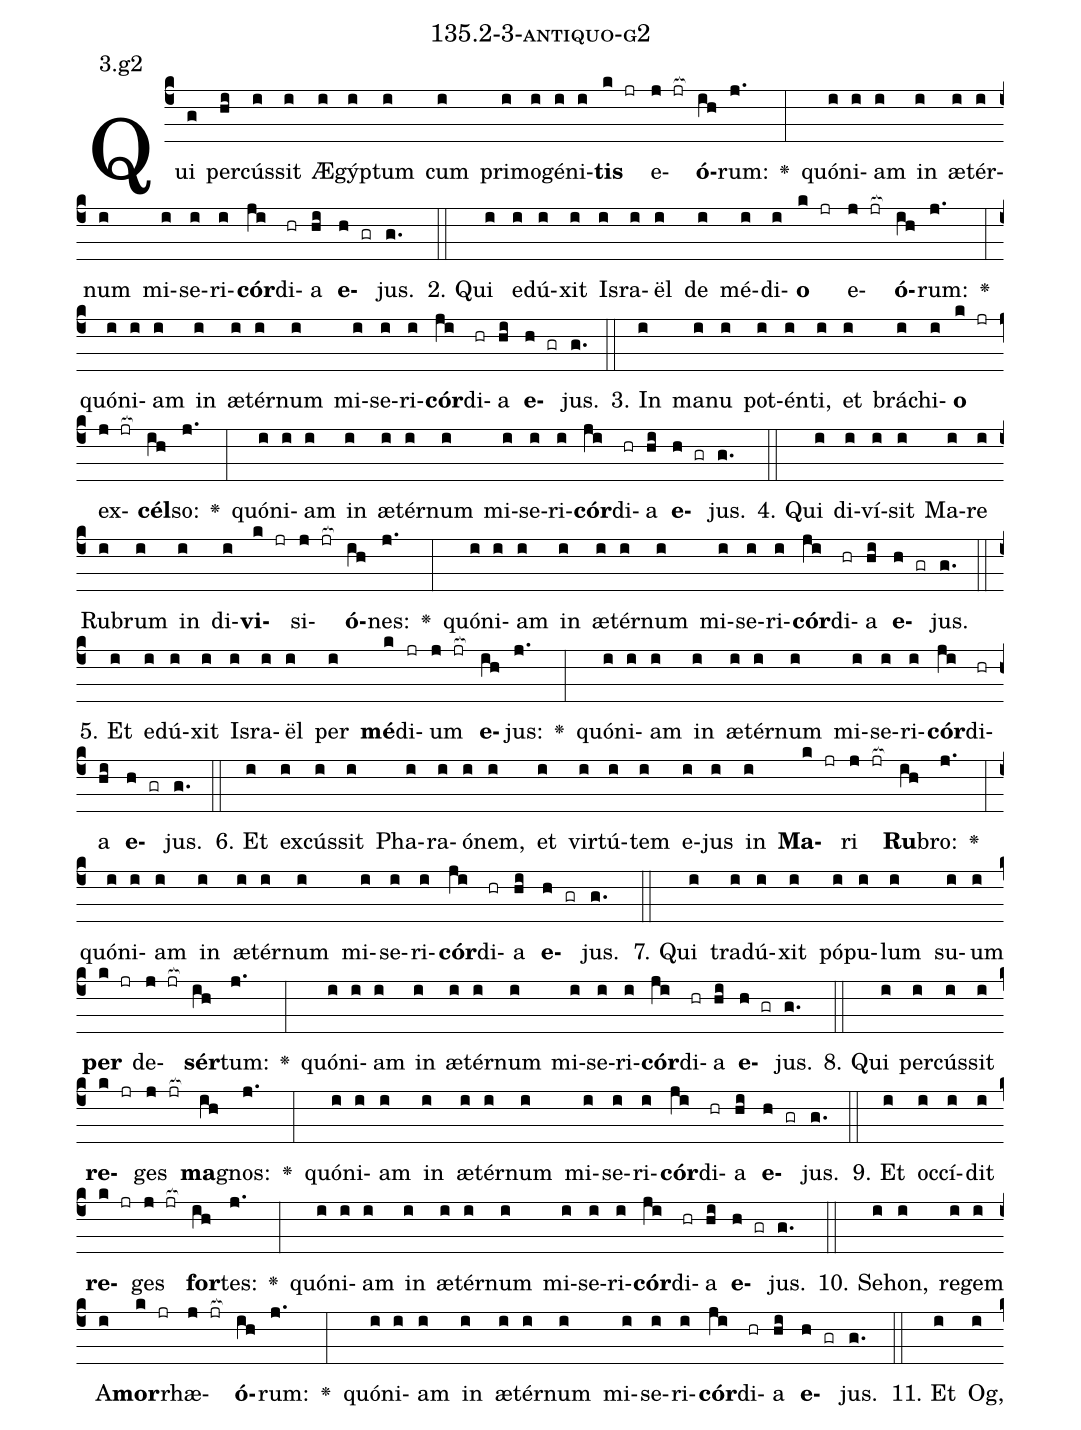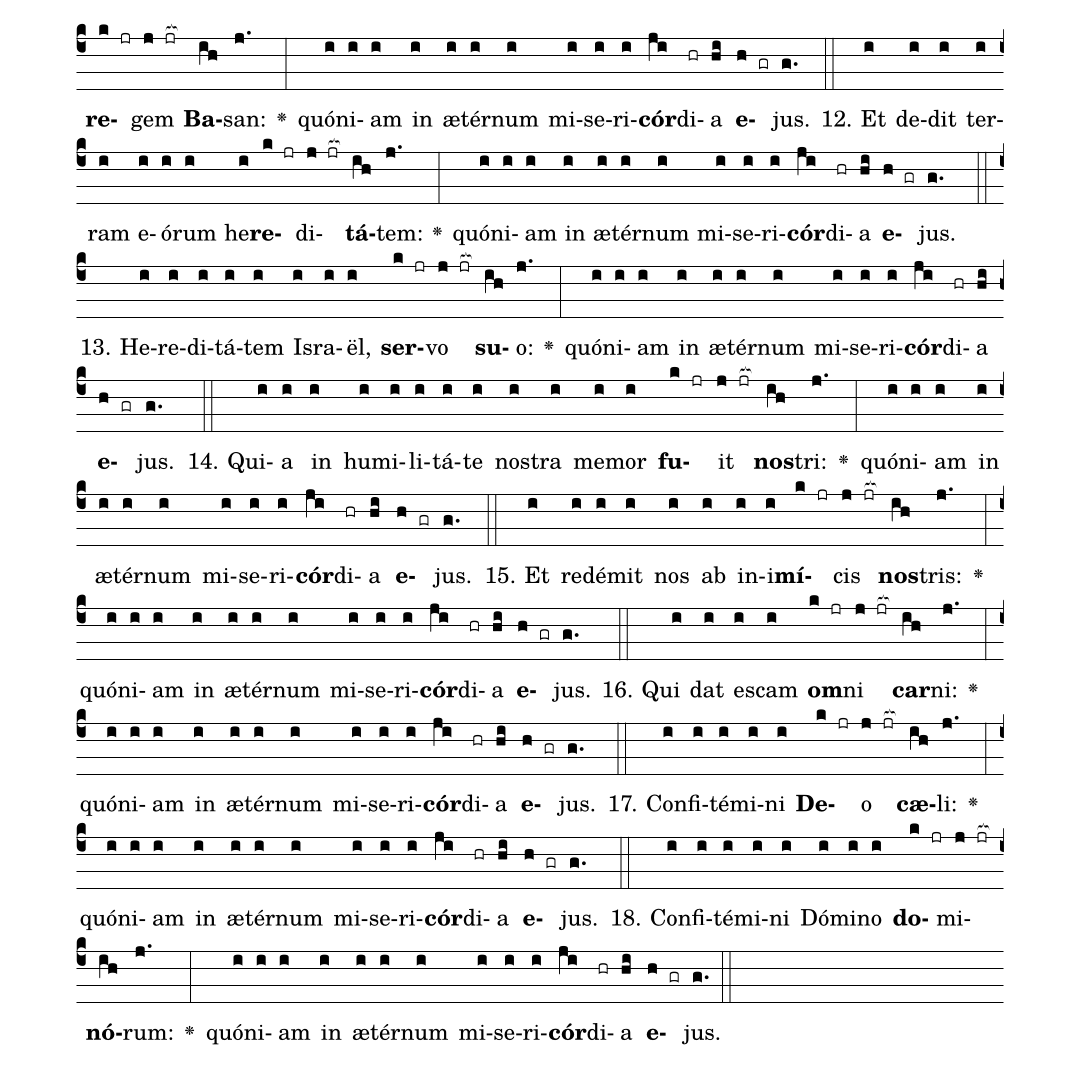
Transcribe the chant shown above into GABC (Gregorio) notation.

name: 135.2-3-antiquo-g2;
annotation: 3.g2;
%%
(c4)Qui(g) per(hi)cús(i)sit(i) Æ(i)gýp(i)tum(i) cum(i) pri(i)mo(i)gé(i)ni(i)<b>tis</b>(k jr) e(j jr[ocb:1{])<b>ó</b>(ih[ocb:0}])rum:(j.) <v>\greheightstar</v>(:) quón(i)i(i)am(i) in(i) æ(i)tér(i)num(i) mi(i)se(i)ri(i)<b>cór</b>(ji)di(hr)a(hi) <b>e</b>(h gr)jus.(g.) (::)
2. Qui(i) e(i)dú(i)xit(i) Is(i)ra(i)ël(i) de(i) mé(i)di(i)<b>o</b>(k jr) e(j jr[ocb:1{])<b>ó</b>(ih[ocb:0}])rum:(j.) <v>\greheightstar</v>(:) quón(i)i(i)am(i) in(i) æ(i)tér(i)num(i) mi(i)se(i)ri(i)<b>cór</b>(ji)di(hr)a(hi) <b>e</b>(h gr)jus.(g.) (::)
3. In(i) ma(i)nu(i) pot(i)én(i)ti,(i) et(i) brá(i)chi(i)<b>o</b>(k jr) ex(j jr[ocb:1{])<b>cél</b>(ih[ocb:0}])so:(j.) <v>\greheightstar</v>(:) quón(i)i(i)am(i) in(i) æ(i)tér(i)num(i) mi(i)se(i)ri(i)<b>cór</b>(ji)di(hr)a(hi) <b>e</b>(h gr)jus.(g.) (::)
4. Qui(i) di(i)ví(i)sit(i) Ma(i)re(i) Ru(i)brum(i) in(i) di(i)<b>vi</b>(k jr)si(j jr[ocb:1{])<b>ó</b>(ih[ocb:0}])nes:(j.) <v>\greheightstar</v>(:) quón(i)i(i)am(i) in(i) æ(i)tér(i)num(i) mi(i)se(i)ri(i)<b>cór</b>(ji)di(hr)a(hi) <b>e</b>(h gr)jus.(g.) (::)
5. Et(i) e(i)dú(i)xit(i) Is(i)ra(i)ël(i) per(i) <b>mé</b>(k)di(jr)um(j jr[ocb:1{]) <b>e</b>(ih[ocb:0}])jus:(j.) <v>\greheightstar</v>(:) quón(i)i(i)am(i) in(i) æ(i)tér(i)num(i) mi(i)se(i)ri(i)<b>cór</b>(ji)di(hr)a(hi) <b>e</b>(h gr)jus.(g.) (::)
6. Et(i) ex(i)cús(i)sit(i) Pha(i)ra(i)ó(i)nem,(i) et(i) vir(i)tú(i)tem(i) e(i)jus(i) in(i) <b>Ma</b>(k jr)ri(j jr[ocb:1{]) <b>Ru</b>(ih[ocb:0}])bro:(j.) <v>\greheightstar</v>(:) quón(i)i(i)am(i) in(i) æ(i)tér(i)num(i) mi(i)se(i)ri(i)<b>cór</b>(ji)di(hr)a(hi) <b>e</b>(h gr)jus.(g.) (::)
7. Qui(i) tra(i)dú(i)xit(i) pó(i)pu(i)lum(i) su(i)um(i) <b>per</b>(k jr) de(j jr[ocb:1{])<b>sér</b>(ih[ocb:0}])tum:(j.) <v>\greheightstar</v>(:) quón(i)i(i)am(i) in(i) æ(i)tér(i)num(i) mi(i)se(i)ri(i)<b>cór</b>(ji)di(hr)a(hi) <b>e</b>(h gr)jus.(g.) (::)
8. Qui(i) per(i)cús(i)sit(i) <b>re</b>(k jr)ges(j jr[ocb:1{]) <b>ma</b>(ih[ocb:0}])gnos:(j.) <v>\greheightstar</v>(:) quón(i)i(i)am(i) in(i) æ(i)tér(i)num(i) mi(i)se(i)ri(i)<b>cór</b>(ji)di(hr)a(hi) <b>e</b>(h gr)jus.(g.) (::)
9. Et(i) oc(i)cí(i)dit(i) <b>re</b>(k jr)ges(j jr[ocb:1{]) <b>for</b>(ih[ocb:0}])tes:(j.) <v>\greheightstar</v>(:) quón(i)i(i)am(i) in(i) æ(i)tér(i)num(i) mi(i)se(i)ri(i)<b>cór</b>(ji)di(hr)a(hi) <b>e</b>(h gr)jus.(g.) (::)
10. Se(i)hon,(i) re(i)gem(i) A(i)<b>mor</b>(k jr)rhæ(j jr[ocb:1{])<b>ó</b>(ih[ocb:0}])rum:(j.) <v>\greheightstar</v>(:) quón(i)i(i)am(i) in(i) æ(i)tér(i)num(i) mi(i)se(i)ri(i)<b>cór</b>(ji)di(hr)a(hi) <b>e</b>(h gr)jus.(g.) (::)
11. Et(i) Og,(i) <b>re</b>(k jr)gem(j jr[ocb:1{]) <b>Ba</b>(ih[ocb:0}])san:(j.) <v>\greheightstar</v>(:) quón(i)i(i)am(i) in(i) æ(i)tér(i)num(i) mi(i)se(i)ri(i)<b>cór</b>(ji)di(hr)a(hi) <b>e</b>(h gr)jus.(g.) (::)
12. Et(i) de(i)dit(i) ter(i)ram(i) e(i)ó(i)rum(i) he(i)<b>re</b>(k jr)di(j jr[ocb:1{])<b>tá</b>(ih[ocb:0}])tem:(j.) <v>\greheightstar</v>(:) quón(i)i(i)am(i) in(i) æ(i)tér(i)num(i) mi(i)se(i)ri(i)<b>cór</b>(ji)di(hr)a(hi) <b>e</b>(h gr)jus.(g.) (::)
13. He(i)re(i)di(i)tá(i)tem(i) Is(i)ra(i)ël,(i) <b>ser</b>(k jr)vo(j jr[ocb:1{]) <b>su</b>(ih[ocb:0}])o:(j.) <v>\greheightstar</v>(:) quón(i)i(i)am(i) in(i) æ(i)tér(i)num(i) mi(i)se(i)ri(i)<b>cór</b>(ji)di(hr)a(hi) <b>e</b>(h gr)jus.(g.) (::)
14. Qui(i)a(i) in(i) hu(i)mi(i)li(i)tá(i)te(i) nos(i)tra(i) me(i)mor(i) <b>fu</b>(k jr)it(j jr[ocb:1{]) <b>nos</b>(ih[ocb:0}])tri:(j.) <v>\greheightstar</v>(:) quón(i)i(i)am(i) in(i) æ(i)tér(i)num(i) mi(i)se(i)ri(i)<b>cór</b>(ji)di(hr)a(hi) <b>e</b>(h gr)jus.(g.) (::)
15. Et(i) red(i)é(i)mit(i) nos(i) ab(i) in(i)i(i)<b>mí</b>(k jr)cis(j jr[ocb:1{]) <b>nos</b>(ih[ocb:0}])tris:(j.) <v>\greheightstar</v>(:) quón(i)i(i)am(i) in(i) æ(i)tér(i)num(i) mi(i)se(i)ri(i)<b>cór</b>(ji)di(hr)a(hi) <b>e</b>(h gr)jus.(g.) (::)
16. Qui(i) dat(i) es(i)cam(i) <b>om</b>(k jr)ni(j jr[ocb:1{]) <b>car</b>(ih[ocb:0}])ni:(j.) <v>\greheightstar</v>(:) quón(i)i(i)am(i) in(i) æ(i)tér(i)num(i) mi(i)se(i)ri(i)<b>cór</b>(ji)di(hr)a(hi) <b>e</b>(h gr)jus.(g.) (::)
17. Con(i)fi(i)té(i)mi(i)ni(i) <b>De</b>(k jr)o(j jr[ocb:1{]) <b>cæ</b>(ih[ocb:0}])li:(j.) <v>\greheightstar</v>(:) quón(i)i(i)am(i) in(i) æ(i)tér(i)num(i) mi(i)se(i)ri(i)<b>cór</b>(ji)di(hr)a(hi) <b>e</b>(h gr)jus.(g.) (::)
18. Con(i)fi(i)té(i)mi(i)ni(i) Dó(i)mi(i)no(i) <b>do</b>(k jr)mi(j jr[ocb:1{])<b>nó</b>(ih[ocb:0}])rum:(j.) <v>\greheightstar</v>(:) quón(i)i(i)am(i) in(i) æ(i)tér(i)num(i) mi(i)se(i)ri(i)<b>cór</b>(ji)di(hr)a(hi) <b>e</b>(h gr)jus.(g.) (::)
